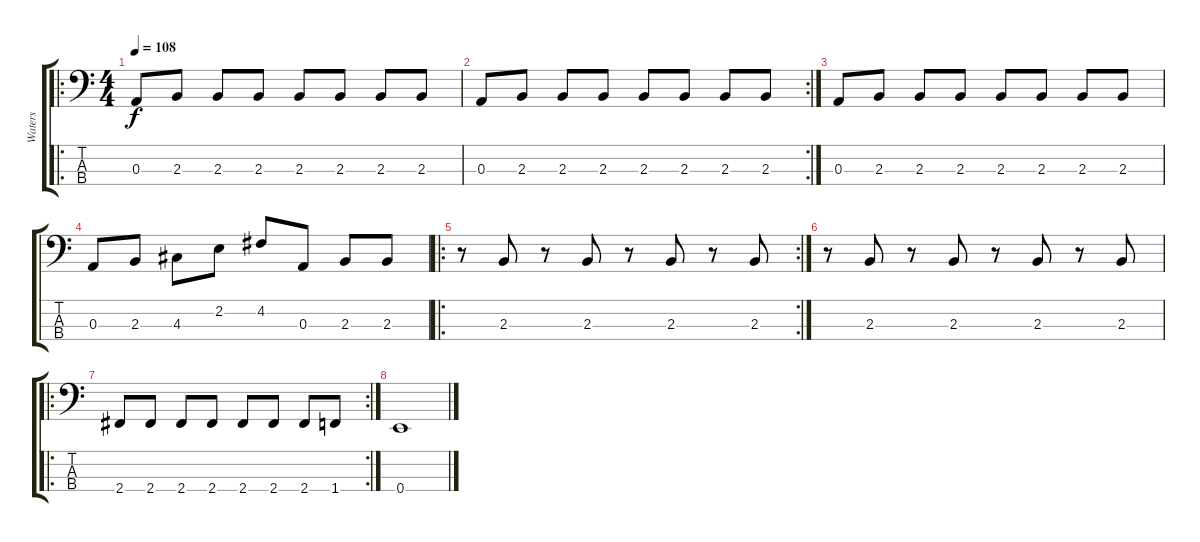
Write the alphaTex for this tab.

\track ("Waters" "Waters") {instrument electricbassfinger}
\staff {score tabs}
\tuning (G2 D2 A1 E1) {hide}
\ro
\ts (4 4)
\tempo 108
\clef f4
\ks c
0.3.8{dy f} 2.3.8 2.3.8 2.3.8 2.3.8 2.3.8 2.3.8 2.3.8 |
\rc 2
0.3.8 2.3.8 2.3.8 2.3.8 2.3.8 2.3.8 2.3.8 2.3.8 |
0.3.8 2.3.8 2.3.8 2.3.8 2.3.8 2.3.8 2.3.8 2.3.8 |
0.3.8 2.3.8 4.3.8 2.2.8 4.2.8 0.3.8 2.3.8 2.3.8 |
\ro
\rc 2
r.8 2.3.8 r.8 2.3.8 r.8 2.3.8 r.8 2.3.8 |
r.8 2.3.8 r.8 2.3.8 r.8 2.3.8 r.8 2.3.8 |
\ro
\rc 2
2.4.8 2.4.8 2.4.8 2.4.8 2.4.8 2.4.8 2.4.8 1.4.8 |
0.4.1
